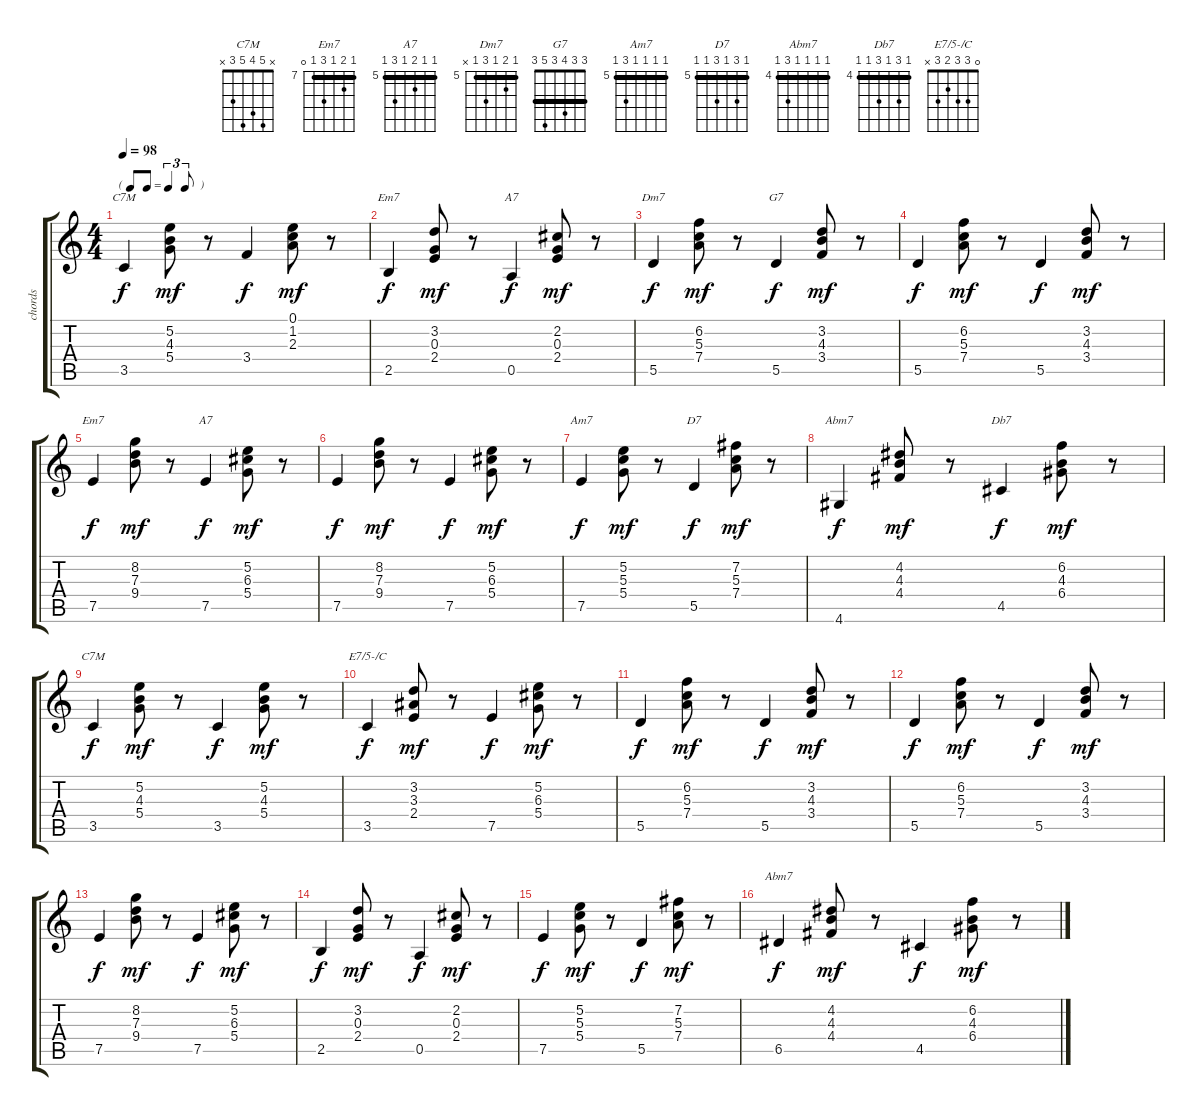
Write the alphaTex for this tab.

\track ("chords" "chords") {instrument acousticguitarnylon}
\staff {score tabs}
\tuning (E4 B3 G3 D3 A2 E2) {hide}
\chord ("C7M" 3 5 4 5 3 3) {barre 3}
\chord ("Em7" x 3 0 2 2 x)
\chord ("A7" 0 2 0 2 0 x)
\chord ("Dm7" 5 6 5 7 5 x) {firstfret 5 barre 5}
\chord ("G7" 3 3 4 3 5 3) {barre 3}
\chord ("Em7" 7 8 7 9 7 0) {firstfret 7 barre 7}
\chord ("A7" 5 5 6 5 7 5) {firstfret 5 barre 5}
\chord ("Am7" 5 5 5 5 7 5) {firstfret 5 barre 5}
\chord ("D7" 5 7 5 7 5 5) {firstfret 5 barre 5}
\chord ("Abm7" 4 4 4 4 x 4) {firstfret 4 barre 4}
\chord ("Db7" 4 6 4 6 4 4) {firstfret 4 barre 4}
\chord ("C7M" x 5 4 5 3 x)
\chord ("E7/5-/C" 0 3 3 2 3 x)
\chord ("Abm7" 4 4 4 4 6 4) {firstfret 4 barre 4}
\ts (4 4)
\tf triplet8th
\tempo 98
\clef g2
\ks c
3.5.4{ch "C7M" dy f} (5.2 4.3 5.4).8{dy mf} r.8 3.4.4{dy f} (0.1 1.2 2.3).8{dy mf} r.8 |
2.5.4{ch "Em7" dy f} (3.2 0.3 2.4).8{dy mf} r.8 0.5.4{ch "A7" dy f} (2.2 0.3 2.4).8{dy mf} r.8 |
5.5.4{ch "Dm7" dy f} (6.2 5.3 7.4).8{dy mf} r.8 5.5.4{ch "G7" dy f} (3.2 4.3 3.4).8{dy mf} r.8 |
5.5.4{dy f} (6.2 5.3 7.4).8{dy mf} r.8 5.5.4{dy f} (3.2 4.3 3.4).8{dy mf} r.8 |
7.5.4{ch "Em7" dy f} (8.2 7.3 9.4).8{dy mf} r.8 7.5.4{ch "A7" dy f} (5.2 6.3 5.4).8{dy mf} r.8 |
7.5.4{dy f} (8.2 7.3 9.4).8{dy mf} r.8 7.5.4{dy f} (5.2 6.3 5.4).8{dy mf} r.8 |
7.5.4{ch "Am7" dy f} (5.2 5.3 5.4).8{dy mf} r.8 5.5.4{ch "D7" dy f} (7.2 5.3 7.4).8{dy mf} r.8 |
4.6.4{ch "Abm7" dy f} (4.2 4.3 4.4).8{dy mf} r.8 4.5.4{ch "Db7" dy f} (6.2 4.3 6.4).8{dy mf} r.8 |
3.5.4{ch "C7M" dy f} (5.2 4.3 5.4).8{dy mf} r.8 3.5.4{dy f} (5.2 4.3 5.4).8{dy mf} r.8 |
3.5.4{ch "E7/5-/C" dy f} (3.2 3.3 2.4).8{dy mf} r.8 7.5.4{dy f} (5.2 6.3 5.4).8{dy mf} r.8 |
5.5.4{dy f} (6.2 5.3 7.4).8{dy mf} r.8 5.5.4{dy f} (3.2 4.3 3.4).8{dy mf} r.8 |
5.5.4{dy f} (6.2 5.3 7.4).8{dy mf} r.8 5.5.4{dy f} (3.2 4.3 3.4).8{dy mf} r.8 |
7.5.4{dy f} (8.2 7.3 9.4).8{dy mf} r.8 7.5.4{dy f} (5.2 6.3 5.4).8{dy mf} r.8 |
2.5.4{dy f} (3.2 0.3 2.4).8{dy mf} r.8 0.5.4{dy f} (2.2 0.3 2.4).8{dy mf} r.8 |
7.5.4{dy f} (5.2 5.3 5.4).8{dy mf} r.8 5.5.4{dy f} (7.2 5.3 7.4).8{dy mf} r.8 |
6.5.4{ch "Abm7" dy f} (4.2 4.3 4.4).8{dy mf} r.8 4.5.4{dy f} (6.2 4.3 6.4).8{dy mf} r.8
